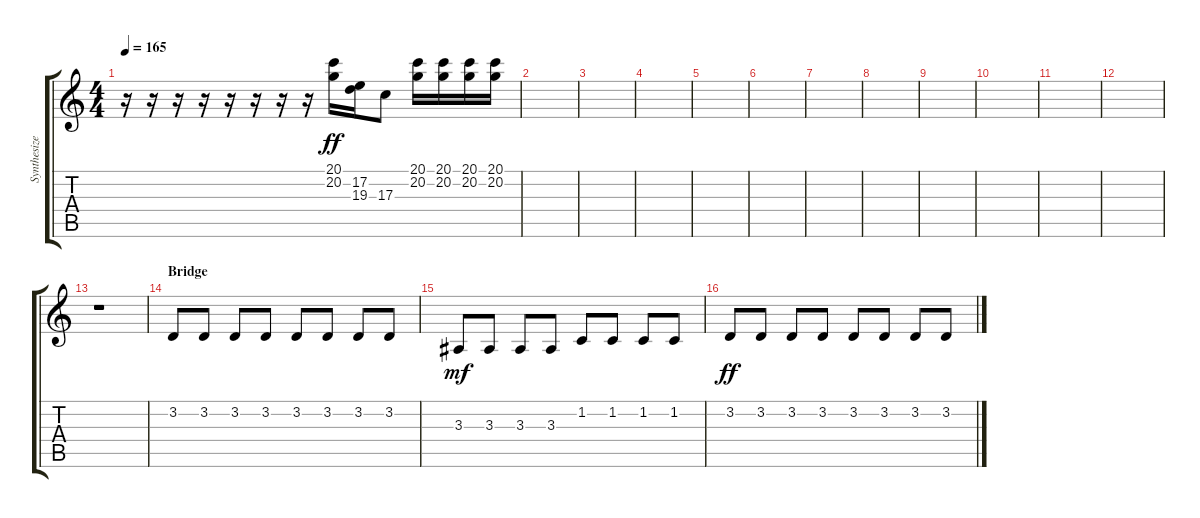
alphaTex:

\track ("Synthesizer" "Synthesize") {instrument pad6metallic}
\staff {score tabs}
\tuning (E4 B3 G3 D3 A2 E2) {hide}
\ts (4 4)
\tempo 165
\clef g2
\ks c
r.16{dy ff} r.16 r.16 r.16 r.16 r.16 r.16 r.16 (20.1 20.2).16 (17.2 19.3).16 17.3.8 (20.1 20.2).16 (20.1 20.2).16 (20.1 20.2).16 (20.1 20.2).16 |
|
|
|
|
|
|
|
|
|
|
|
r.1 |
\section ("" "Bridge")
3.2.8 3.2.8 3.2.8 3.2.8 3.2.8 3.2.8 3.2.8 3.2.8 |
3.3.8{dy mf} 3.3.8 3.3.8 3.3.8 1.2.8 1.2.8 1.2.8 1.2.8 |
3.2.8{dy ff} 3.2.8 3.2.8 3.2.8 3.2.8 3.2.8 3.2.8 3.2.8
